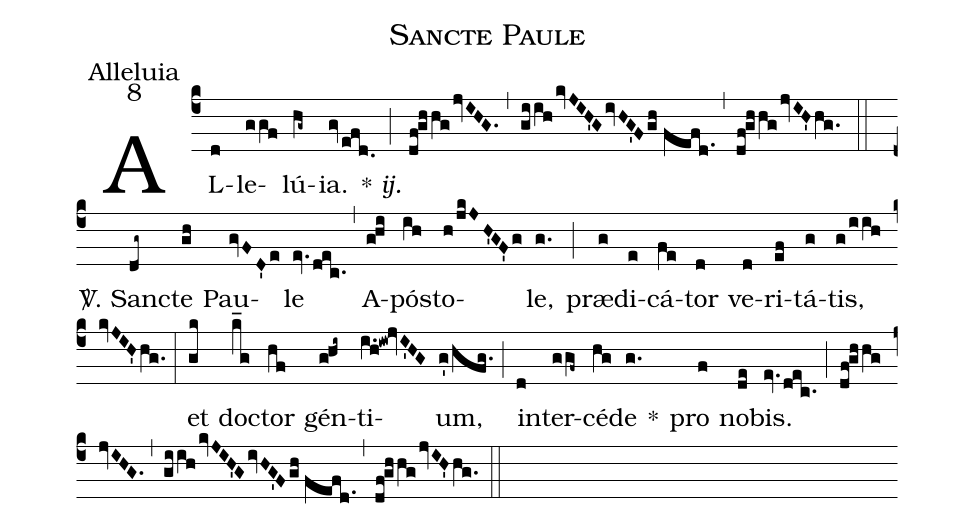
name:Sancte Paule;
office-part:Alleluia;
mode:8;
%%
(c4) AL(d)le(ggf)lú(hg~)ia.(gv/efd.) {*} <i>ij.</i>(;) (df!ghhg/jvIHG.) (,) (giih/kvJIH'GivHG'Fgh//fefd.) (,) (df!ghhg/jvIH'hg.) (::)
<sp>V/</sp>. Sanc(dg~)te(gh) Pau(gvFD'e)le(ev.dec.) (,) A(g!hi)pós(ih)to(h/jkJH'GF'g)le,(g.) (;) præ(g)di(e)cá(fe)tor(d) ve(d)ri(ef)tá(g)tis,(g/iih/kvJIH'hg.) (:)
et(gk) doc(k_g)tor(hf) gén(g!hi~)ti(i.h!iw!jvI'HG)um,(g'/hfg.) (;) in(d)ter(ggf~)cé(hg)de(g.) *() pro(f) no(de)bis.(ev.dec.) (;) (df!ghhg/jvIHG.) (,) (giih/kvJIH'GivHG'Fgh//fefd.) (,) (df!ghhg/jvIH'hg.) (::)
